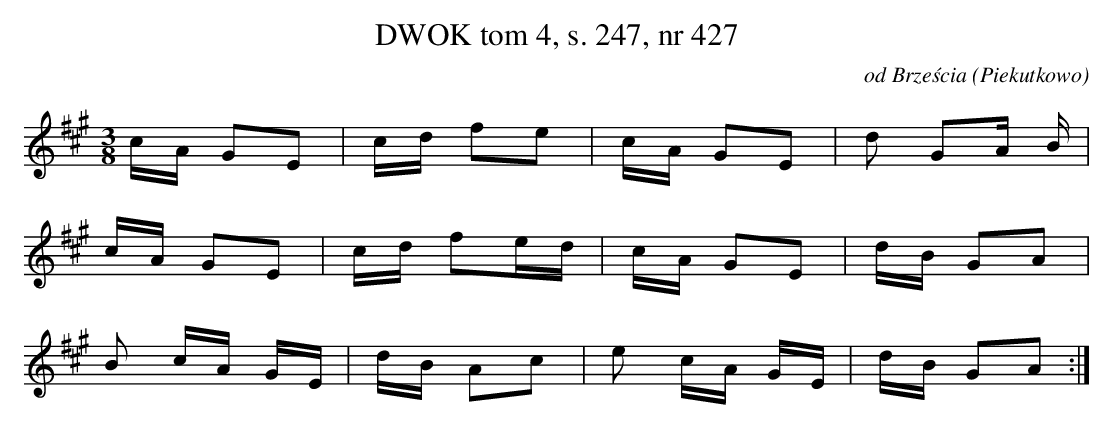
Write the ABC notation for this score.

X:1
T: DWOK tom 4, s. 247, nr 427
O: od Brześcia (Piekutkowo)
L: 1/16
M: 3/8
K: A
cA G2E2 | cd f2e2 | cA G2E2 | d2 G2A B |
cA G2E2 | cd f2ed | cA G2E2 | dB G2A2 |
B2 cA GE | dB A2c2 | e2 cA GE | dB G2A2:|
